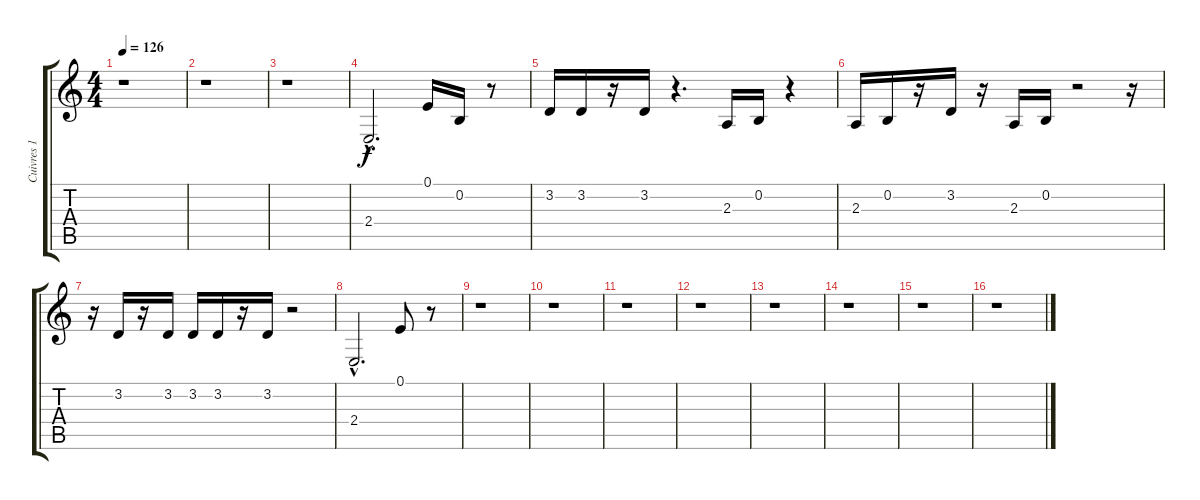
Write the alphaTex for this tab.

\track ("Cuivres 1" "Cuivres 1") {instrument brasssection}
\staff {score tabs}
\tuning (E4 B3 G3 D3 A2 E2) {hide}
\ts (4 4)
\tempo 126
\clef g2
\ks c
r.1{dy f} |
r.1 |
r.1 |
2.4{hac}.2{d volume 4} 0.1.16{volume 11} 0.2.16 r.8 |
3.2.16 3.2.16 r.16 3.2.16 r.4{d} 2.3.16 0.2.16 r.4 |
2.3.16 0.2.16 r.16 3.2.16 r.16 2.3.16 0.2.16 r.2 r.16 |
r.16 3.2.16 r.16 3.2.16 3.2.16 3.2.16 r.16 3.2.16 r.2 |
2.4{hac}.2{d volume 4} 0.1.8{volume 11} r.8 |
r.1 |
r.1 |
r.1 |
r.1 |
r.1 |
r.1 |
r.1 |
r.1
